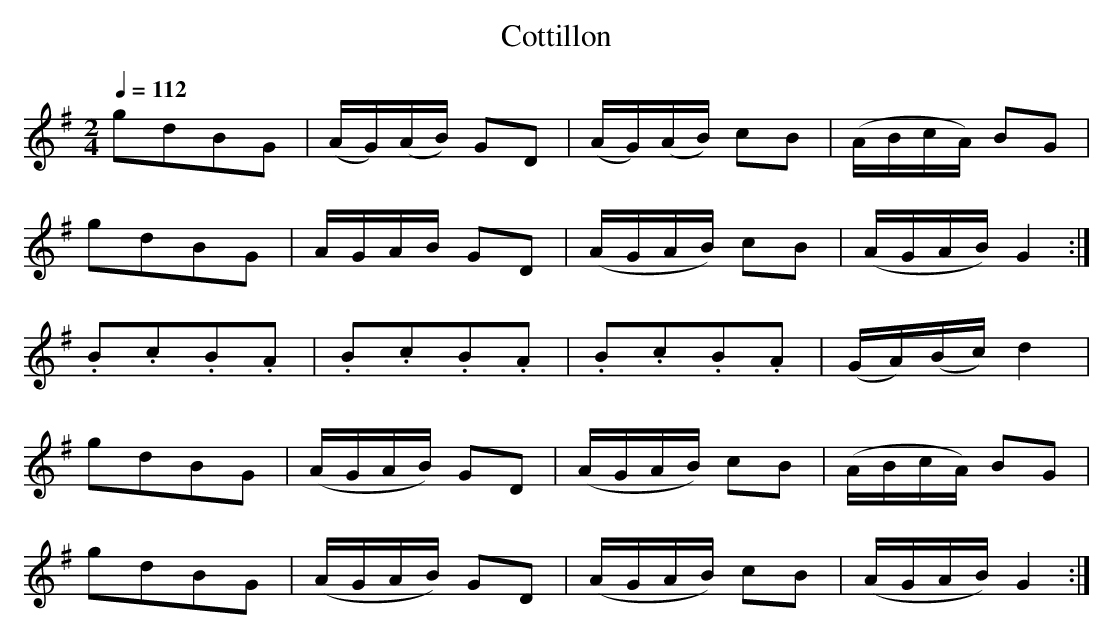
X:1
T:Cottillon
M:2/4
L:1/16
Q:1/4=112
K:G
 g2d2B2G2 | (AG)(AB) G2D2 | (AG)(AB) c2B2 | (ABcA) B2G2 |
 g2d2B2G2 | AGAB G2D2 | (AGAB) c2B2 | (AGAB) G4 :|
.B2.c2.B2.A2 | .B2.c2.B2.A2 | .B2.c2.B2.A2 | (GA)(Bc) d4 |
 g2d2B2G2 | (AGAB) G2D2 | (AGAB) c2B2 | (ABcA) B2G2 |
 g2d2B2G2 | (AGAB) G2D2 | (AGAB) c2B2 | (AGAB) G4 :|
